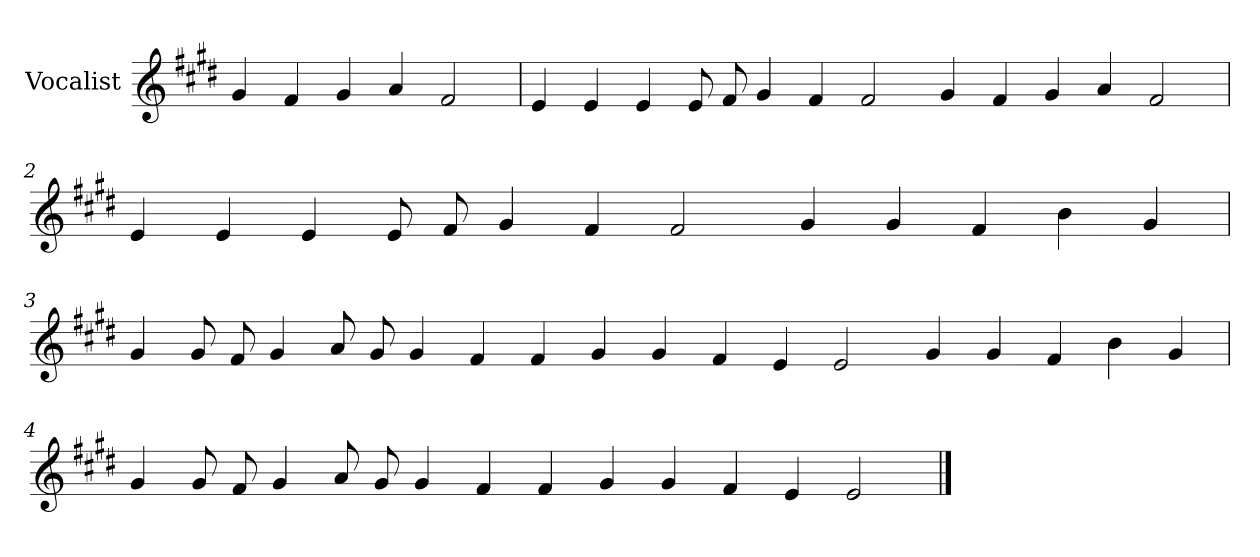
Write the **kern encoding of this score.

**kern
*part1
*staff1
*I"Vocalist
*k[f#c#g#d#]
*E:
=
4g#
4f#
4g#
4a
2f#
=1
4e
4e
4e
8e
8f#
4g#
4f#
2f#
4g#
4f#
4g#
4a
2f#
=2
4e
4e
4e
8e
8f#
4g#
4f#
2f#
4g#
4g#
4f#
4b
4g#
=3
4g#
8g#
8f#
4g#
8a
8g#
4g#
4f#
4f#
4g#
4g#
4f#
4e
2e
4g#
4g#
4f#
4b
4g#
=4
4g#
8g#
8f#
4g#
8a
8g#
4g#
4f#
4f#
4g#
4g#
4f#
4e
2e
==
*-
